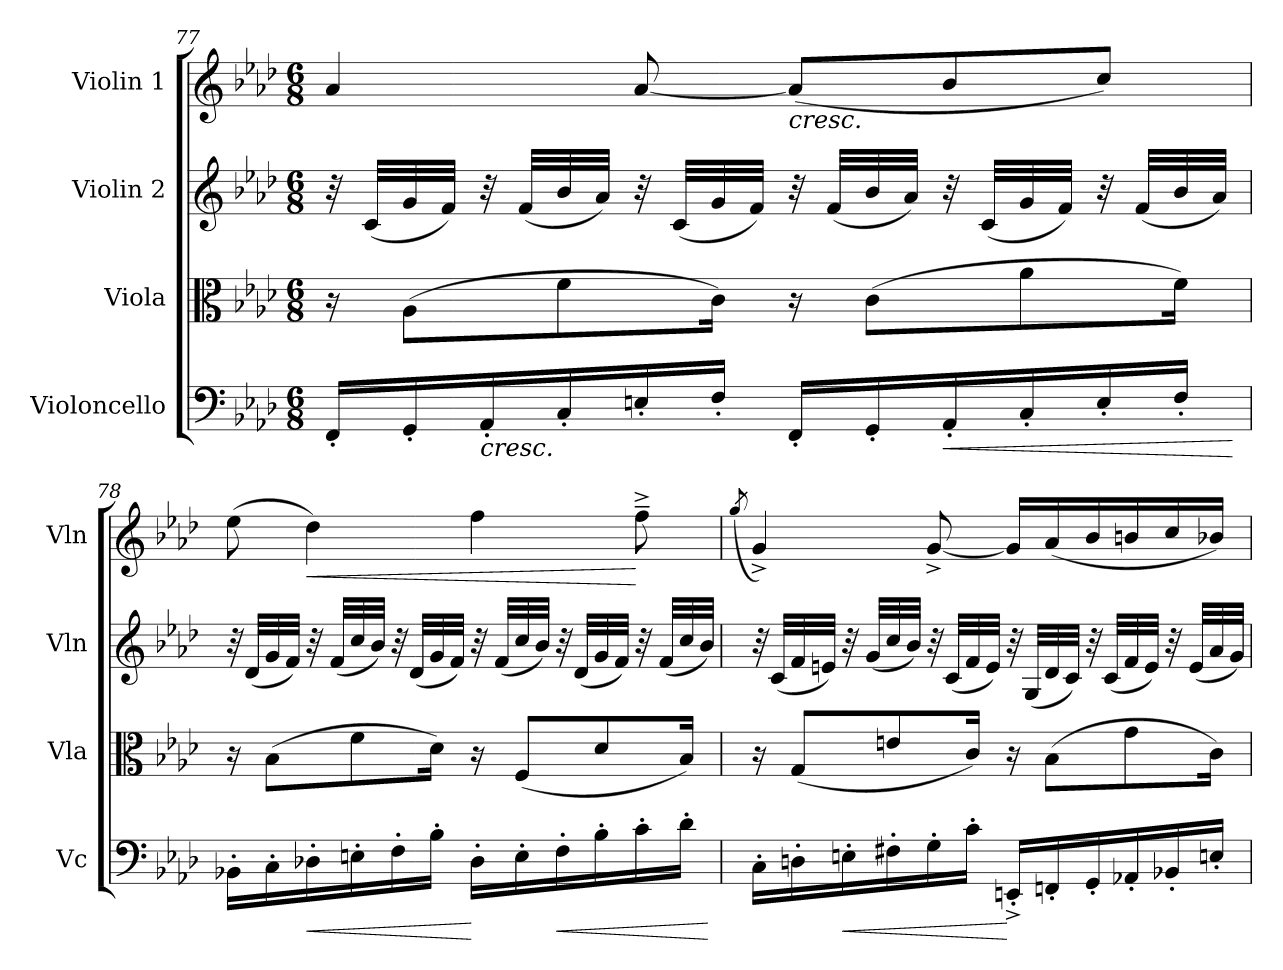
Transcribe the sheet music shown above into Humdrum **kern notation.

**kern	**dynam	**kern	**kern	**kern	**dynam
*part4	*part4	*part3	*part2	*part1	*part1
*staff4	*staff4	*staff3	*staff2	*staff1	*staff1
*I"Violoncello	*	*I"Viola	*I"Violin 2	*I"Violin 1	*
*I'Vc	*	*I'Vla	*I'Vln	*I'Vln	*
!!LO:LB:g=z
*clefF4	*	*clefC3	*clefG2	*clefG2	*
*k[b-e-a-d-]	*	*k[b-e-a-d-]	*k[b-e-a-d-]	*k[b-e-a-d-]	*
*M6/8	*	*M6/8	*M6/8	*M6/8	*
=77	=77	=77	=77	=77	=77
16FF'/LL	.	16r	32r	4a-/	.
.	.	.	(32c/LLL	.	.
16GG'/	.	(8A-\L	32g/	.	.
.	.	.	32f/JJJ)	.	.
!	!LO:HP:b	!	!	!	!
16AA-'/	<	.	32r	.	.
.	.	.	(32f/LLL	.	.
16C'/	.	8f\	32b-/	.	.
.	.	.	32a-/JJJ)	.	.
16En'/	.	.	32r	[8a-/	.
.	.	.	(32c/LLL	.	.
16F'/JJ	.	16c\Jk)	32g/	.	.
.	.	.	32f/JJJ)	.	.
!	!	!	!	!	!LO:HP:b
16FF'/LL	.	16r	32r	(8a-/L]	<
.	.	.	(32f/LLL	.	.
16GG'/	.	(8c\L	32b-/	.	.
.	.	.	32a-/JJJ)	.	.
!	!LO:HP:b	!	!	!	!
16AA-'/	<	.	32r	8b-/	.
.	.	.	(32c/LLL	.	.
16C'/	.	8a-\	32g/	.	.
.	.	.	32f/JJJ)	.	.
16E'/	.	.	32r	8cc/J)	.
.	.	.	(32f/LLL	.	.
16F'/JJ	.	16f\Jk)	32b-/	.	.
.	.	.	32a-/JJJ)	.	.
.	[	.	.	.	.
!!LO:LB:g=z
=78	=78	=78	=78	=78	=78
16BB-X'\LL	.	16r	32r	(8ee-\	.
.	.	.	(32d-/LLL	.	.
16C'\	.	(8B-\L	32g/	.	.
.	.	.	32f/JJJ)	.	.
!	!LO:HP:b	!	!	!	!LO:HP:b
16D-X'\	<	.	32r	4dd-\)	<
.	.	.	(32f/LLL	.	.
16En'\	.	8f\	32cc/	.	.
.	.	.	32b-/JJJ)	.	.
16F'\	.	.	32r	.	.
.	.	.	(32d-/LLL	.	.
16B-'\JJ	.	16d-\Jk)	32g/	.	.
.	.	.	32f/JJJ)	.	.
16D-'\LL	[	16r	32r	4ff\	.
.	.	.	(32f/LLL	.	.
16E'\	.	(8F/L	32cc/	.	.
.	.	.	32b-/JJJ)	.	.
!	!LO:HP:b	!	!	!	!
16F'\	<	.	32r	.	.
.	.	.	(32d-/LLL	.	.
16B-'\	.	8d-/	32g/	.	.
.	.	.	32f/JJJ)	.	.
16c'\	.	.	32r	8ff~^\	[
.	.	.	(32f/LLL	.	.
16d-'\JJ	.	16B-/Jk)	32cc/	.	.
.	.	.	32b-/JJJ)	.	.
.	[	.	.	.	.
!!LO:LB:g=z
=79	=79	=79	=79	=79	=79
.	.	.	.	(8qgg/	.
16C'\LL	.	16r	32r	4g^/)	.
.	.	.	(32c/LLL	.	.
16Dn'\	.	(8G/L	32f/	.	.
.	.	.	32en/JJJ)	.	.
!	!LO:HP:b	!	!	!	!
16En'\	<	.	32r	.	.
.	.	.	(32g/LLL	.	.
16F#X'\	.	8en/	32cc/	.	.
.	.	.	32b-/JJJ)	.	.
16G'\	.	.	32r	[8g^/	.
.	.	.	(32c/LLL	.	.
16c'\JJ	.	16c/Jk)	32f/	.	.
.	.	.	32e/JJJ)	.	.
16EEn'^>/LL	[	16r	32r	16g/LL]	.
.	.	.	(32G/LLL	.	.
16FFn'/	.	(8B-\L	32d-/	(16a-/	.
.	.	.	32c/JJJ)	.	.
16GG'/	.	.	32r	16b-/	.
.	.	.	(32c/LLL	.	.
16AA-X'/	.	8g\	32f/	16bn/	.
.	.	.	32e/JJJ)	.	.
16BB-X'/	.	.	32r	16cc/	.
.	.	.	(32e/LLL	.	.
16En'/JJ	.	16c\Jk)	32a-/	16b-X/JJ)	.
.	.	.	32g/JJJ)	.	.
.	[	.	.	.	[
=	=	=	=	=	=
*-	*-	*-	*-	*-	*-
